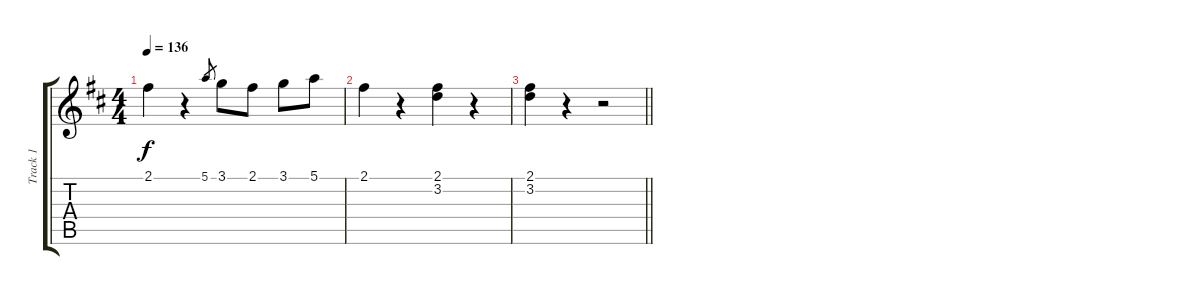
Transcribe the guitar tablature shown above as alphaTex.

\track ("Track 1" "Track 1") {instrument acousticguitarnylon}
\staff {score tabs}
\tuning (E4 B3 G3 D3 A2 E2) {hide}
\ts (4 4)
\tempo 136
\clef g2
\ks d
2.1.4{dy f} r.4 5.1.8{gr} 3.1.8 2.1.8 3.1.8 5.1.8 |
2.1.4 r.4 (2.1 3.2).4 r.4 |
\barLineRight lightlight
(2.1 3.2).4 r.4 r.2
